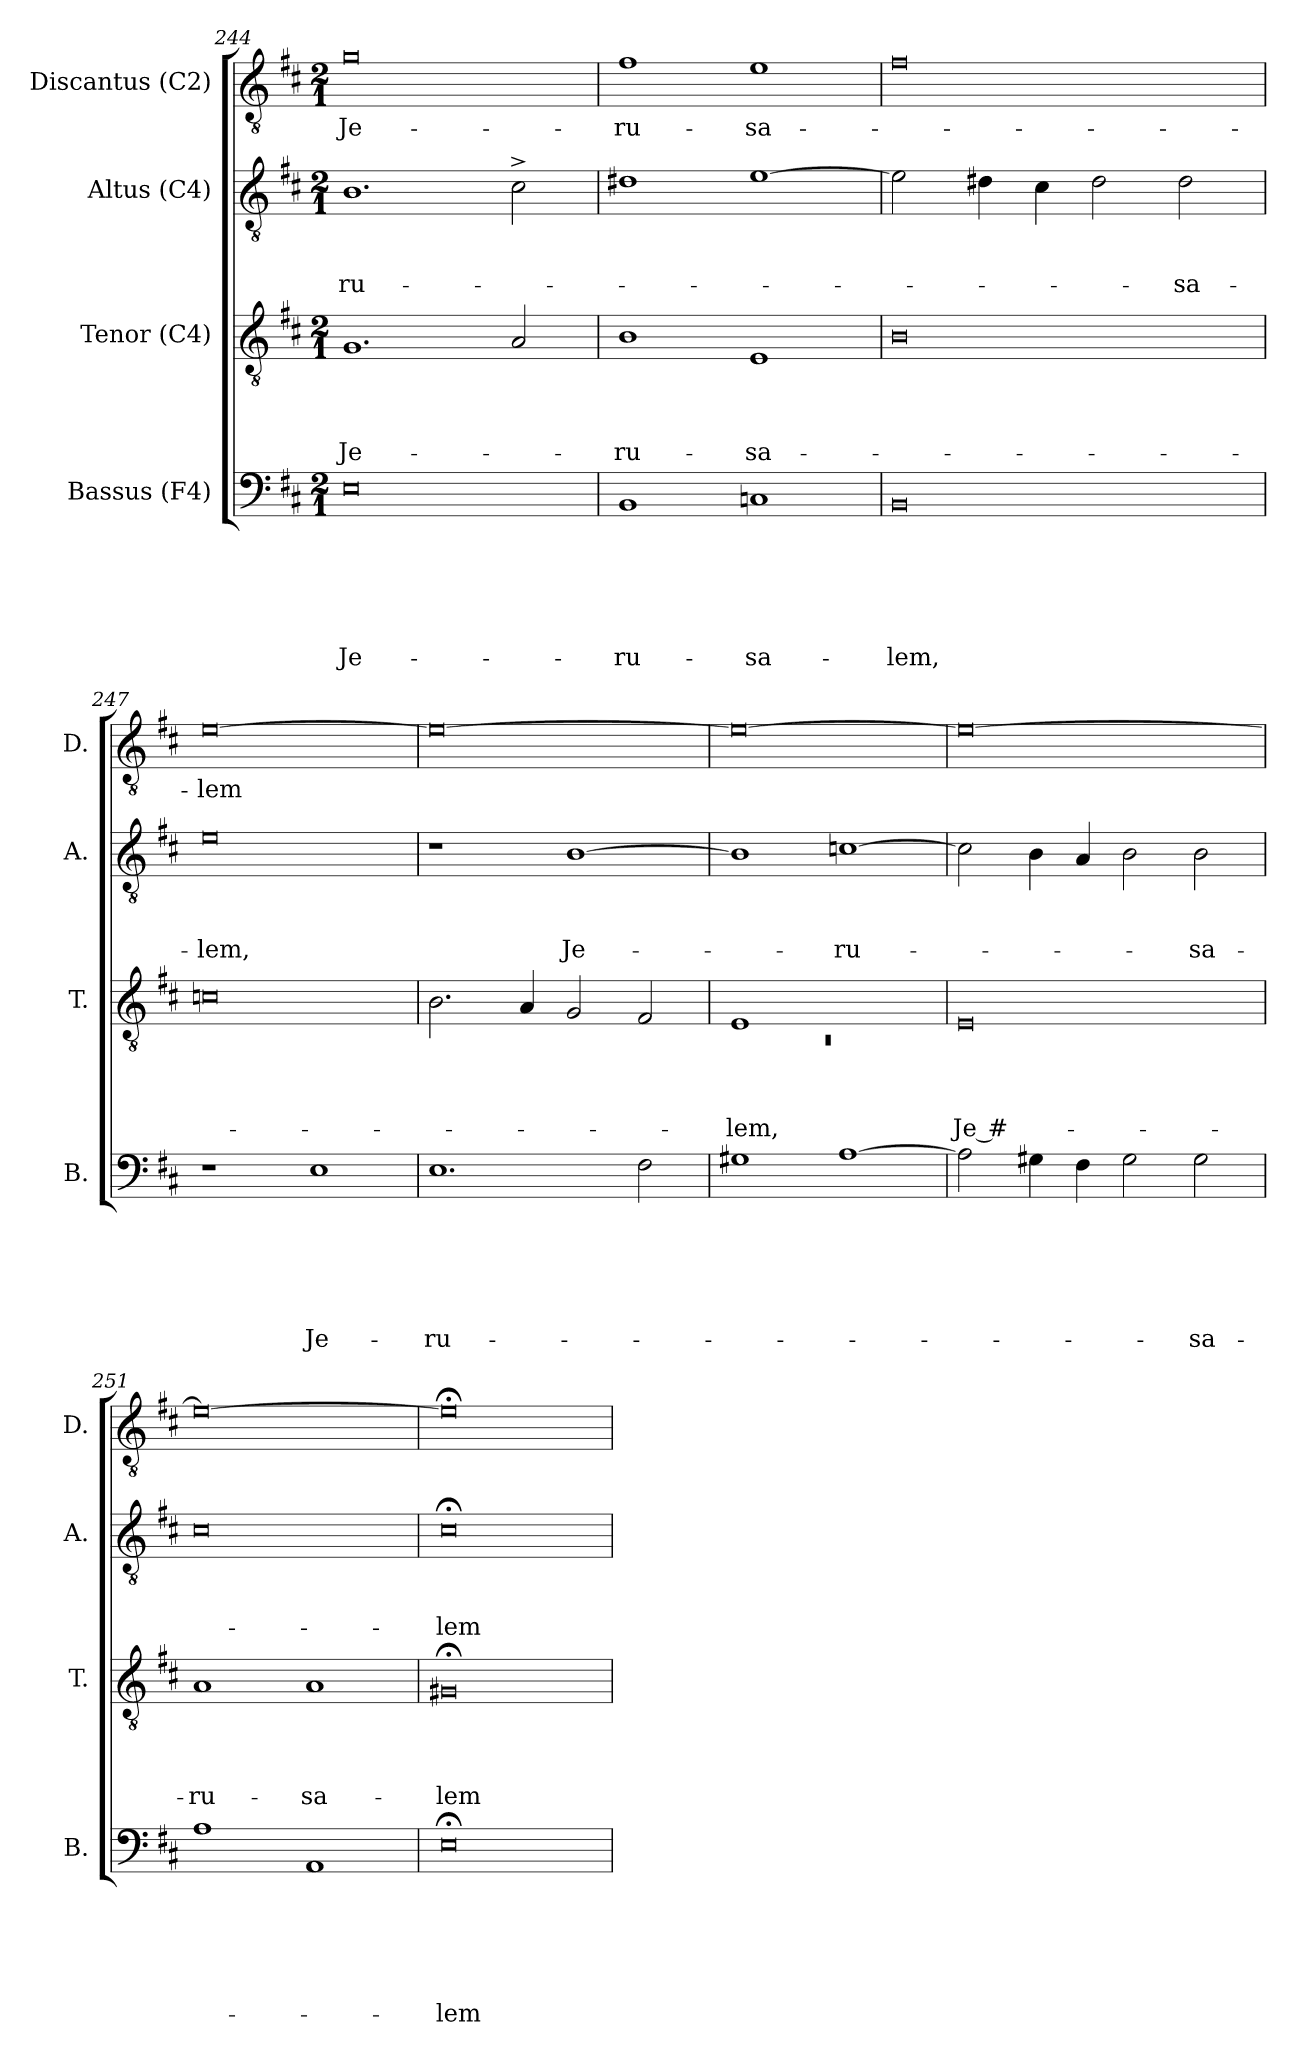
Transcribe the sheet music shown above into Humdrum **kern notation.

**kern	**text	**text	**text	**text	**text	**text	**kern	**text	**text	**text	**text	**kern	**text	**text	**text	**kern	**text
*part4	*part4	*part4	*part4	*part4	*part4	*part4	*part3	*part3	*part3	*part3	*part3	*part2	*part2	*part2	*part2	*part1	*part1
*staff4	*staff4	*staff4	*staff4	*staff4	*staff4	*staff4	*staff3	*staff3	*staff3	*staff3	*staff3	*staff2	*staff2	*staff2	*staff2	*staff1	*staff1
*I"Bassus (F4)	*	*	*	*	*	*	*I"Tenor (C4)	*	*	*	*	*I"Altus (C4)	*	*	*	*I"Discantus (C2)	*
*I'B.	*	*	*	*	*	*	*I'T.	*	*	*	*	*I'A.	*	*	*	*I'D.	*
*clefF4	*	*	*	*	*	*	*clefGv2	*	*	*	*	*clefGv2	*	*	*	*clefGv2	*
*k[f#c#]	*	*	*	*	*	*	*k[f#c#]	*	*	*	*	*k[f#c#]	*	*	*	*k[f#c#]	*
*D:	*	*	*	*	*	*	*D:	*	*	*	*	*D:	*	*	*	*D:	*
*M2/1	*	*	*	*	*	*	*M2/1	*	*	*	*	*M2/1	*	*	*	*M2/1	*
=244	=244	=244	=244	=244	=244	=244	=244	=244	=244	=244	=244	=244	=244	=244	=244	=244	=244
!	!	!	!	!	!	!LO:LY:b:rj	!	!	!	!	!LO:LY:b	!	!	!	!LO:LY:b	!	!LO:LY:b:rj
0E	.	.	.	.	.	Je-	1.G	.	.	.	Je-	1.B	.	.	-ru-	0g	Je-
.	.	.	.	.	.	.	2A/	.	.	.	.	2c#^>\	.	.	.	.	.
=245	=245	=245	=245	=245	=245	=245	=245	=245	=245	=245	=245	=245	=245	=245	=245	=245	=245
!	!	!	!	!	!	!LO:LY:b	!	!	!	!	!LO:LY:b	!	!	!	!	!	!LO:LY:b
1BB	.	.	.	.	.	-ru-	1B	.	.	.	-ru-	1d#X	.	.	.	1f#	-ru-
!	!	!	!	!	!	!LO:LY:b	!	!	!	!	!LO:LY:b	!	!	!	!	!	!LO:LY:b
1Cn	.	.	.	.	.	-sa-	1E	.	.	.	-sa-	[<1e	.	.	.	1e	-sa-
!!LO:LB:g=z
=246	=246	=246	=246	=246	=246	=246	=246	=246	=246	=246	=246	=246	=246	=246	=246	=246	=246
!	!	!	!	!	!	!LO:LY:b	!	!	!	!	!	!	!	!	!	!	!
0BB	.	.	.	.	.	-lem,	0B	.	.	.	.	2e\]	.	.	.	0f#	.
.	.	.	.	.	.	.	.	.	.	.	.	4d#X\	.	.	.	.	.
.	.	.	.	.	.	.	.	.	.	.	.	4c#\	.	.	.	.	.
.	.	.	.	.	.	.	.	.	.	.	.	2d#\	.	.	.	.	.
!	!	!	!	!	!	!	!	!	!	!	!	!	!	!	!LO:LY:b	!	!
.	.	.	.	.	.	.	.	.	.	.	.	2d#\	.	.	-sa-	.	.
=247	=247	=247	=247	=247	=247	=247	=247	=247	=247	=247	=247	=247	=247	=247	=247	=247	=247
!	!	!	!	!	!	!	!	!	!	!	!	!	!	!	!LO:LY:b	!	!LO:LY:b
1r	.	.	.	.	.	.	0cn	.	.	.	.	0e	.	.	-lem,	[>0e	-lem
!	!	!	!	!	!	!LO:LY:b	!	!	!	!	!	!	!	!	!	!	!
1E	.	.	.	.	.	Je-	.	.	.	.	.	.	.	.	.	.	.
=248	=248	=248	=248	=248	=248	=248	=248	=248	=248	=248	=248	=248	=248	=248	=248	=248	=248
!	!	!	!	!	!	!LO:LY:b	!	!	!	!	!	!	!	!	!	!	!
1.E	.	.	.	.	.	-ru-	2.B\	.	.	.	.	1r	.	.	.	0e_	.
.	.	.	.	.	.	.	4A/	.	.	.	.	.	.	.	.	.	.
!	!	!	!	!	!	!	!	!	!	!	!	!	!	!	!LO:LY:b	!	!
.	.	.	.	.	.	.	2G/	.	.	.	.	[>1B	.	.	Je-	.	.
2F#\	.	.	.	.	.	.	2F#/	.	.	.	.	.	.	.	.	.	.
=249	=249	=249	=249	=249	=249	=249	=249	=249	=249	=249	=249	=249	=249	=249	=249	=249	=249
*	*	*	*	*	*	*	*^	*	*	*	*	*	*	*	*	*	*
!	!	!	!	!	!	!	!	!LO:N:vis=1	!	!	!	!LO:LY:b	!	!	!	!	!	!
1G#X	.	.	.	.	.	.	1E	0rC	.	.	.	-lem,	1B]	.	.	.	0e_	.
!	!	!	!	!	!	!	!	!	!	!	!	!	!	!	!	!LO:LY:b	!	!
[>1A	.	.	.	.	.	.	1ryy	.	.	.	.	.	[>1cn	.	.	-ru-	.	.
*	*	*	*	*	*	*	*v	*v	*	*	*	*	*	*	*	*	*	*
=250	=250	=250	=250	=250	=250	=250	=250	=250	=250	=250	=250	=250	=250	=250	=250	=250	=250
!	!	!	!	!	!	!	!	!	!	!	!LO:LY:b:rj	!	!	!	!	!	!
2A\]	.	.	.	.	.	.	0E	.	.	.	Je ­#-	2c\]	.	.	.	0e_	.
4G#\	.	.	.	.	.	.	.	.	.	.	.	4B\	.	.	.	.	.
4F#\	.	.	.	.	.	.	.	.	.	.	.	4A/	.	.	.	.	.
2G#\	.	.	.	.	.	.	.	.	.	.	.	2B\	.	.	.	.	.
!	!	!	!	!	!	!LO:LY:b	!	!	!	!	!	!	!	!	!LO:LY:b	!	!
2G#\	.	.	.	.	.	-sa-	.	.	.	.	.	2B\	.	.	-sa-	.	.
!!LO:LB:g=z
=251	=251	=251	=251	=251	=251	=251	=251	=251	=251	=251	=251	=251	=251	=251	=251	=251	=251
!	!	!	!	!	!	!	!	!	!	!	!LO:LY:b	!	!	!	!	!	!
1A	.	.	.	.	.	.	1A	.	.	.	-ru-	0c#	.	.	.	0e_	.
!	!	!	!	!	!	!	!	!	!	!	!LO:LY:b	!	!	!	!	!	!
1AA	.	.	.	.	.	.	1A	.	.	.	-sa-	.	.	.	.	.	.
=252	=252	=252	=252	=252	=252	=252	=252	=252	=252	=252	=252	=252	=252	=252	=252	=252	=252
!	!	!	!	!	!	!LO:LY:b	!	!	!	!	!LO:LY:b	!	!	!	!LO:LY:b	!	!
0E;<	.	.	.	.	.	-lem	0G#X;	.	.	.	-lem	0c#;<	.	.	-lem	0e;<]	.
=	=	=	=	=	=	=	=	=	=	=	=	=	=	=	=	=	=
*-	*-	*-	*-	*-	*-	*-	*-	*-	*-	*-	*-	*-	*-	*-	*-	*-	*-
